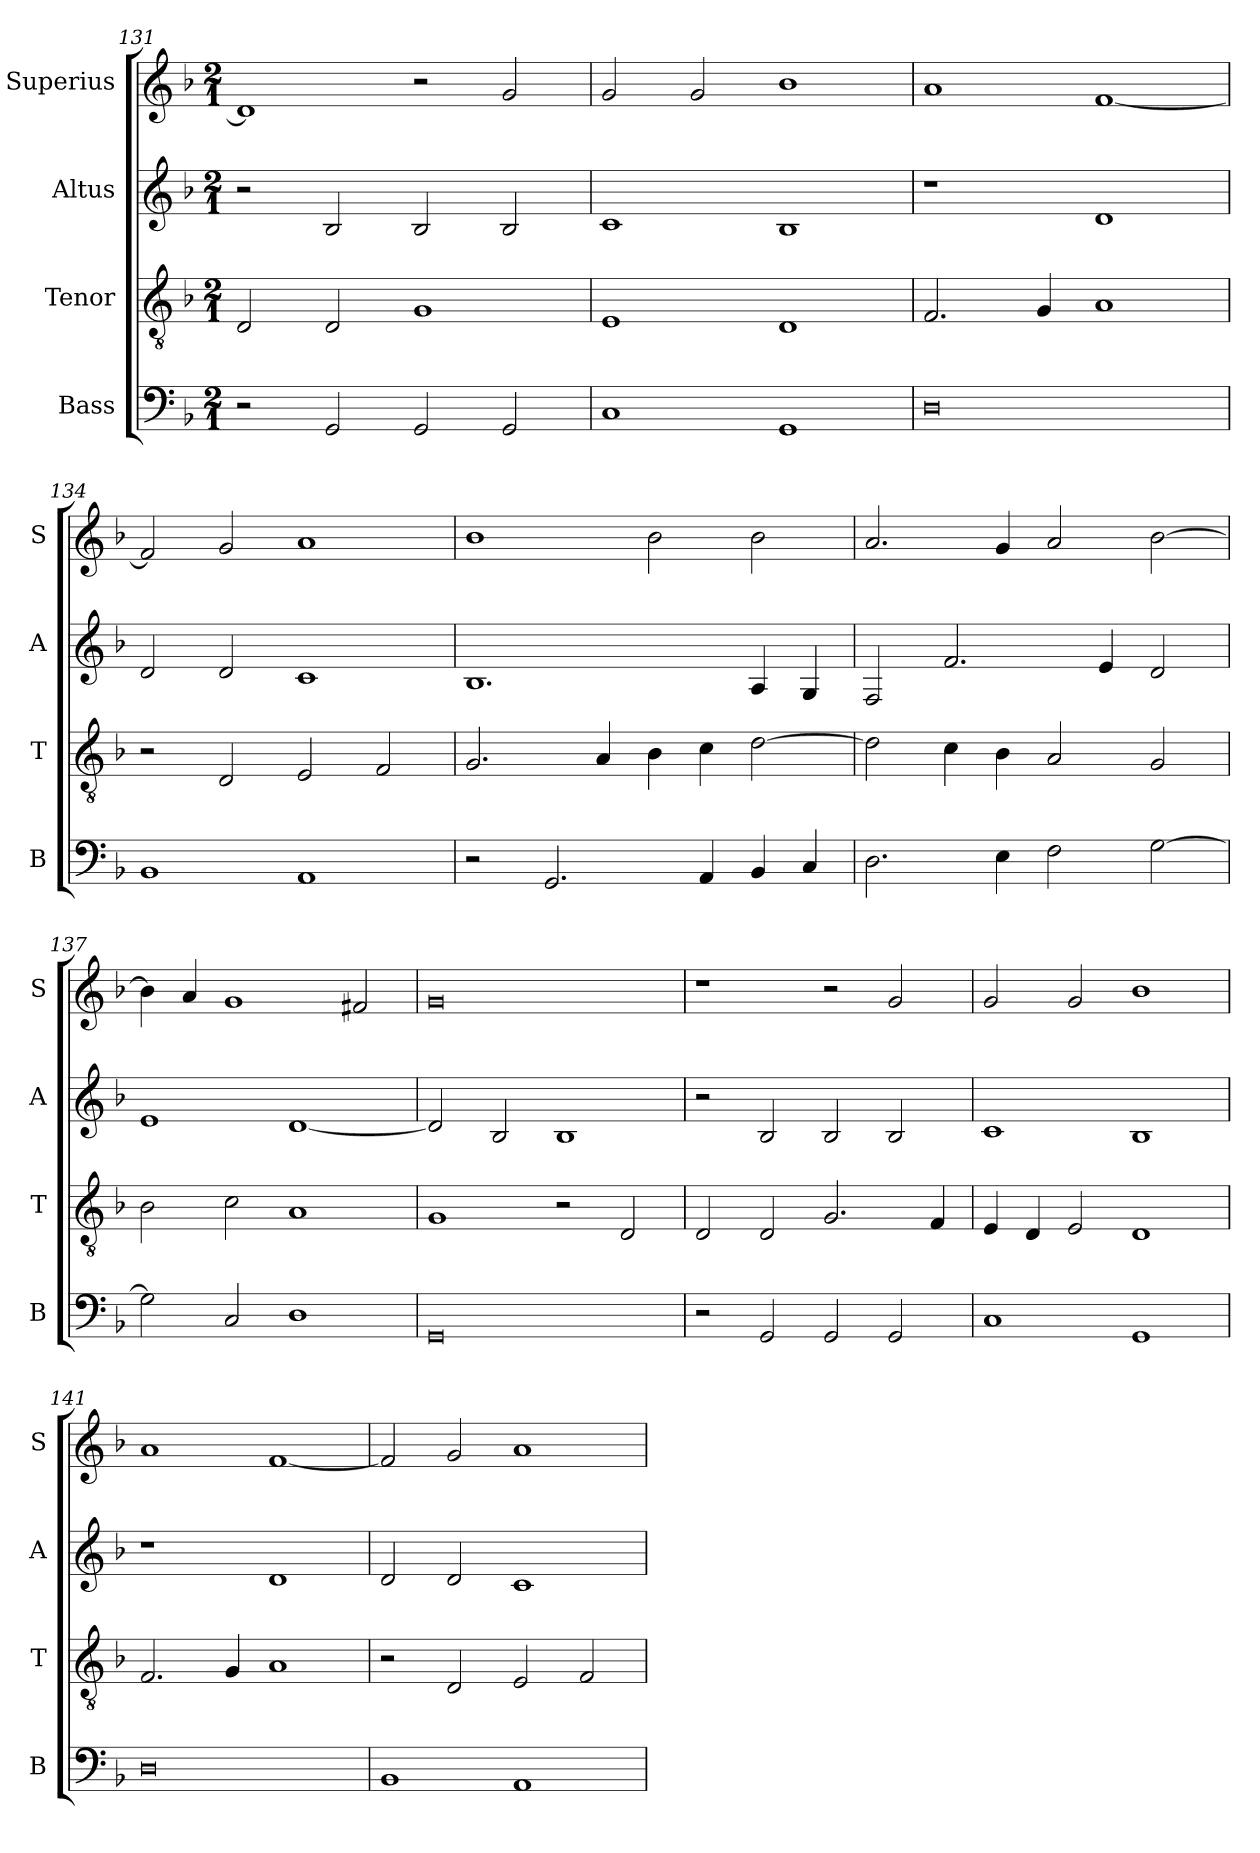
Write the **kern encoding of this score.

**kern	**kern	**kern	**kern
*part4	*part3	*part2	*part1
*staff4	*staff3	*staff2	*staff1
*I"Bass	*I"Tenor	*I"Altus	*I"Superius
*I'B	*I'T	*I'A	*I'S
*clefF4	*clefGv2	*clefG2	*clefG2
*k[b-]	*k[b-]	*k[b-]	*k[b-]
*F:	*F:	*F:	*F:
*M2/1	*M2/1	*M2/1	*M2/1
=131	=131	=131	=131
2r	2D	2r	1d]
2GG	2D	2B-	.
2GG	1G	2B-	2r
2GG	.	2B-	2g
=132	=132	=132	=132
1C	1E	1c	2g
.	.	.	2g
1GG	1D	1B-	1b-
=133	=133	=133	=133
0D	2.F	1r	1a
.	4G	.	.
.	1A	1d	[1f
=134	=134	=134	=134
1BB-	2r	2d	2f]
.	2D	2d	2g
1AA	2E	1c	1a
.	2F	.	.
=135	=135	=135	=135
2r	2.G	1.B-	1b-
2.GG	.	.	.
.	4A	.	.
.	4B-	.	2b-
4AA	4c	.	.
4BB-	[2d	4A	2b-
4C	.	4G	.
=136	=136	=136	=136
2.D	2d]	2F	2.a
.	4c	2.f	.
4E	4B-	.	4g
2F	2A	.	2a
.	.	4e	.
[2G	2G	2d	[2b-
=137	=137	=137	=137
2G]	2B-	1e	4b-]
.	.	.	4a
2C	2c	.	1g
1D	1A	[1d	.
.	.	.	2f#X
=138	=138	=138	=138
0GG	1G	2d]	0g
.	.	2B-	.
.	2r	1B-	.
.	2D	.	.
=139	=139	=139	=139
2r	2D	2r	1r
2GG	2D	2B-	.
2GG	2.G	2B-	2r
2GG	.	2B-	2g
.	4F	.	.
=140	=140	=140	=140
1C	4E	1c	2g
.	4D	.	.
.	2E	.	2g
1GG	1D	1B-	1b-
=141	=141	=141	=141
0D	2.F	1r	1a
.	4G	.	.
.	1A	1d	[1f
=142	=142	=142	=142
1BB-	2r	2d	2f]
.	2D	2d	2g
1AA	2E	1c	1a
.	2F	.	.
=	=	=	=
*-	*-	*-	*-
